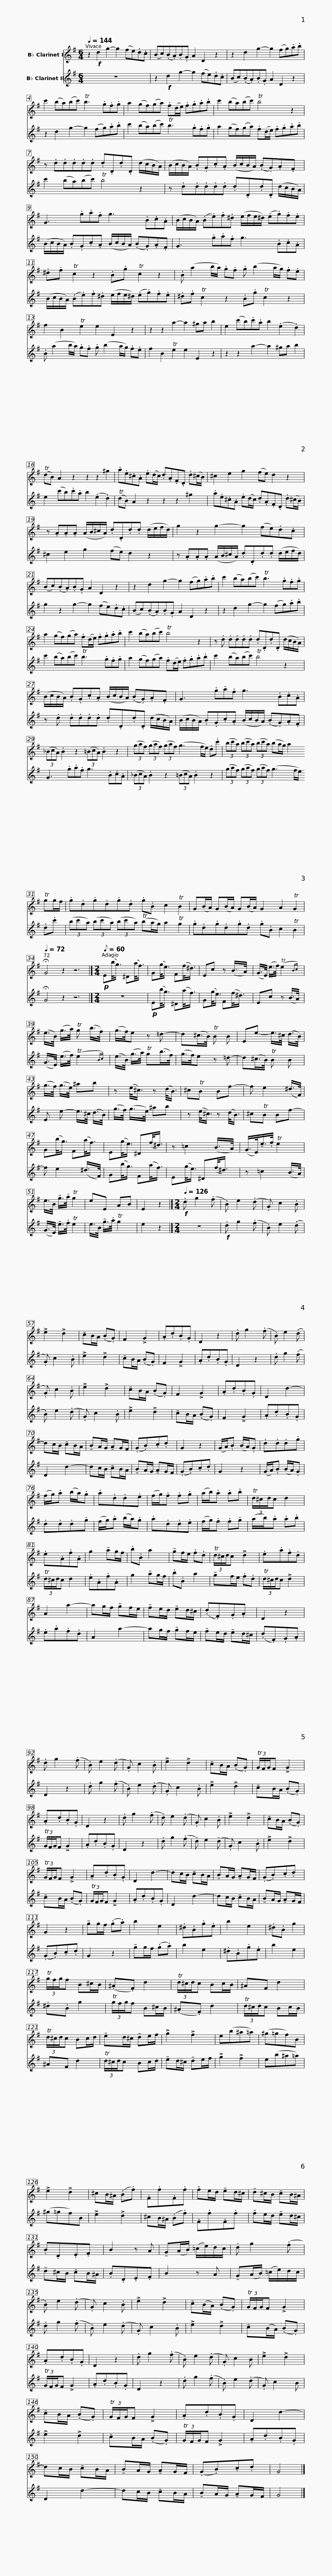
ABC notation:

X:1
%%score 1 2
L:1/8
Q:1/4=144
M:6/4
I:linebreak $
K:none
V:1 treble transpose=-2
V:2 treble transpose=-2
V:1
[K:G] z2!f! d2 g2- g2 (fe).d.c | (Bc)(.B.A).B.G A2 D2 z2 | z2 d2 g2- g2 (fg).a.b | c'2 (ba)(bc') Tb3 .g.f.g |$ a2 (gf)(ga) .f(d/e/) .f.g.a.b | %5
 c'2 (ba)(bc') Tb4 z2 | z .d.d.d.d.d .d.D.d.D (d/c/B/A/) |$ (B/c/B/A/) .B.G.c.A (B/c/B/A/) (.B.G).A.F | G3 .g.a.f g3 .B.c.A | (B/c/B/A/) (.B.e).f.^d (e/f/e/^d/) (.e.g).f.e |$ %10
 .^d.f Tc2 z2 .B.g Tc2 z2 | .B (a2 b/a/) .g.f .g (b2 a/g/) .f.e | f2 B2 Te2 e2 E2 z2 |$ z2 z2 a2- a2 ^ga b2 | e2 (c'b).c'.a b2 (.e2 .d2) | %15
 (TdB) A2 z2 z2 z2 ^g2 | .a.e.^c.A .e(d/c/) .d.A.F.D .d(^c/B/) |$ ^c2 e2 g2 (fe) d2 z2 | z .A.A.A (A/B/^c/A/) .d.D.d.d (d/e/f/d/) | g2 z2 g2- g2 (fe).d.c |$ %20
 (Bc)(.B.A).B.G A2 D2 z2 | z2 d2 g2- g2 (fg).a.b | c'2 (ba)(bc') Tb3 .g.f.g | a2 (gf)(ga) .f(d/e/) .f.g.a.b |$ c'2 (ba)(bc') Tb4 z2 | %25
 z .d .d.d.d.d .d.D.d.D (d/c/B/A/) | (B/c/B/A/) .B.G.c.A (B/c/B/A/) (.B.G).A.F |$ G3 .g.a.f g3 .B.c.A | (3(_BcA) .B2 z2 (3(=BcA) .B2 z2 |$ (3(gaf) (3(gaf) (3(gaf) (g3 f/e/) .d.c' | %30
 (3(bc'a) (3(bc'a) (3(bc'a) (ba/g/) a2 Tgg/f/ |$ .g.d.g.d.g.d .g.B c2 TB2 | G(B/A/) G(B/A/) G(B/A/) G2 A2 TG2 |[Q:1/4=72] !fermata!G4 z2 z6 |]$[K:G][M:2/4]!p![Q:1/8=60] E(b/<g/) ^D(a/<f/) | %35
 G(g/<e/) F(f/<^d/) | Ec z (B/>A/) | (G/>E/) (e/>f/) (Te2{Bc)} |$ (e/>B/) (g/>a/) Tg (b/>f/) | (g/>f/)e z =d- | %40
 d(^c/>B/) TB B | Ee- e/>^c/ (d/>B/) |$ (g/>f/) (g/>e/) ^ab | z (e/<^c/) z (d/<B/) | ^cTB Bf- | %45
 f e2 (^d/>F/) |$ G(b/<g/) F(a/<f/) | E(g/<e/) ^D(f/<^d/) | z =c2 (B/>A/) | (G/>E/)!tenuto!e/>.f/ Te2 | %50
 e/>B/ !tenuto!g/>.a/ Tg2 |$ eE AB | E2 z2 |]$[M:2/4]!f![Q:1/4=126] .d g2 (.f | .B) e2 (.d | %55
 .G) c2 .B | !>!e2 !>!d2 | !tenuto!cB/A/ (.B.G) | F2 !>!G2 | .A.d.B.G | %60
 D2 z2 | .d g2 (.f | .B) e2 (.d |$ .G) c2 .B | !>!e2 !>!d2 | %65
 !tenuto!cB/A/ (.B.G) | F2 !>!G2 | .A.d.B.G | D2 d2- | dc/B/ !tenuto!cB/A/ | %70
 !tenuto!BA/G/ !tenuto!AG/F/ |$ (.G.B).c.d | G2 z2 | (G/A/).B (B/A/).G | .d.d.d.g | %75
 (f/g/).a (b/a/).g | .a.d.d.e | (f/g/).f .f.g |$ (a/b/).a .a.b | (3Td/^c/d/c d2 | %80
 .e.A.f.A | g2 !tenuto!ag/f/ | .b.B a2 | !tenuto!gf/e/ .f.d |$ (3Td/^c/d/c !>!d2 | %85
 .e.a.f.d | A2 a2- | ag/f/ !tenuto!gf/e/ | !tenuto!fe/d/ !tenuto!ed/^c/ | (.d.F).G.A | %90
 D2 z2 |$ .d g2 (.f | .B) e2 (.d | .G) c2 .B | !>!e2 !>!d2 | %95
 !tenuto!cB/A/ (.B.G) | (3TG/F/G/F !>!G2 | .A.d.B.G | D2 z2 | .d g2 (.f |$ %100
 .d) e2 (.d | .G) c2 .B | !>!e2 !>!d2 | !tenuto!cB/A/ (.B.G) | (3TG/F/G/F !>!G2 | %105
 .A.d.B.G | D2 d2- | dc/B/ !tenuto!cB/A/ |$ !tenuto!BA/G/ !tenuto!AG/F/ | (.G.B).c.d | %110
 G2 z2 | !tenuto!gg/f/ (.g.a) | b2 e2 | .^d.B.g.e | b2 e2 | %115
 .^d.B g2 |$ (3Tg/f/g/f B^c/B/ | (.^A.F) d2 | (3Td/^c/d/c Bc/B/ | ^AF d2 | %120
 (3Td/^c/d/c Bc/d/ |$ !tenuto!ed/^c/ !tenuto!de/f/ | !>!g2 !>!f2 | e(b^a=a) | (^g=gf)B | %125
 !>!e2 !>!d2 | ^cB/^A/ (.B.f) |$ .F.f.F.f | !tenuto!fe/d/ !tenuto!ed/^c/ | !tenuto!d^c/B/ !tenuto!cB/^A/ | %130
 .B.D.E.F | B2 z A | !tenuto!G(A/B/) (=c/e/)d/c/ |$ .d g2 (.f | .B) e2 (.d | %135
 .G) c2 .B | !>!e2 !>!d2 | !tenuto!c(B/A/) (.B.G) | (3TG/F/G/F !>!G2 | .A.d.B.G | %140
 D2 z2 |$ .d g2 (.f | .B) e2 (.d | .G) c2 B | !>!e2 !>!d2 | %145
 !tenuto!cB/A/ (.B.G) | (3TG/F/G/F !>!G2 | .A.d.B.G | D2 d2- |$ dc/B/ !tenuto!cB/A/ | %150
 !tenuto!BA/G/ !tenuto!AG/F/ | (.G.B).c.d | G4 |] %153
V:2
[K:G] z12 | z2!f! d2 g2- g2 (fe).d.c | (Bc)(.B.A).B.G A2 D2 z2 | z2 d2 g2- g2 (fg).a.b |$ c'2 (ba)(bc') Tb3 .g.f.g | %5
 a2 (gf)(ga) .f(d/e/) .f.g.a.b | c'2 (ba)(bc') Tb4 z2 |$ z .d.d.d.d.d .d.D.d.D (d/c/B/A/) | (B/c/B/A/) .B.G.c.A (B/c/B/A/) (.B.G).A.F | G3 .g.a.f g3 .B.c.A |$ %10
 (B/c/B/A/) (.B.e).f.^d (e/f/e/^d/) (.e.g).f.e | .^d.f Tc2 z2 .B.g Tc2 z2 | .B (a2 b/a/) .g.f .g (b2 a/g/) .f.e |$ f2 B2 Te2 e2 E2 z2 | z2 z2 a2- a2 ^ga b2 | %15
 e2 (c'b).c'.a b2 (.e2 .d2) | (TdB) A2 z2 z2 z2 ^g2 |$ .a.e.^c.A .e(d/c/) .d.A.F.D .d(^c/B/) | ^c2 e2 g2 (fe) d2 z2 | z .A.A.A (A/B/^c/A/) .d.D.d.d (d/e/f/d/) |$ %20
 g2 z2 g2- g2 (fe).d.c | (Bc)(.B.A).B.G A2 D2 z2 | z2 d2 g2- g2 (fg).a.b | c'2 (ba)(bc') Tb3 .g.f.g |$ a2 (gf)(ga) .f(d/e/) .f.g.a.b | %25
 c'2 (ba)(bc') Tb4 z2 | z .d .d.d.d.d .d.D.d.D (d/c/B/A/) |$ (B/c/B/A/) .B.G.c.A (B/c/B/A/) (.B.G).A.F | G3 .g.a.f g3 .B.c.A |$ (3(_BcA) .B2 z2 (3(=BcA) .B2 z2 | %30
 (3(gaf) (3(gaf) (3(gaf) (g3 f/e/) .d.c' |$ (3(bc'a) (3(bc'a) (3(bc'a) (Tba/g/) a2 Tg2 | .g.d.g.d.g.d .g.B c2 TB2 | !fermata!G4 z2 z6 |]$[K:G][M:2/4] z4 | %35
!p! E(b/<g/) ^D(a/<f/) | G(g/<e/) F(f/<^d/) | Ec z (B/>A/) |$ (G/>E/) (e/>f/) (Te2{Bc)} | (e/>B/) (g/>a/) Tg(b/>f/) | %40
 (g/>f/)e z =d- | d(^c/>B/) TB B |$ E e- e/>^c/ (d/>B/) | (g/>f/) (g/>e/) ^ab | z (e/<^c/) z (d/<B/) | %45
 ^cTB Bf- |$ f e2 (^d/>F/) | G(b/<g/) F(a/<f/) | E(g/<e/) ^D(f/<^d/) | z =c2 (B/>A/) | %50
 (G/>E/) !tenuto!e/>.f/ Te2 |$ e/>B/ !tenuto!g/>.a/ Tg2 | e2 z2 |]$[M:2/4] z4 |!f! .d g2 (.f | %55
 .B) e2 (.d | .G) c2 .B | !>!e2 !>!d2 | !tenuto!cB/A/ (.B.G) | F2 !>!G2 | %60
 .A.d.B.G | D2 z2 | .d g2 (.f |$ .B) e2 (.d | .G) c2 .B | %65
 !>!e2 !>!d2 | !tenuto!cB/A/ (.B.G) | F2 !>!G2 | .A.d.B.G | D2 d2- | %70
 dc/B/ !tenuto!cB/A/ |$ !tenuto!BA/G/ !tenuto!AG/F/ | (.G.B).c.d | G2 z2 | (G/A/).B (B/A/).G | %75
 .d.d.d.g | (f/g/).a (b/a/).g | .a.d.d.e |$ (f/g/).f .f.g | (a/b/).a .a.b | %80
 (3Td/^c/d/c d2 | .e.A.f.A | g2 !tenuto!ag/f/ | .b.B a2 |$ !tenuto!gf/e/ .f.d | %85
 (3Td/^c/d/c !>!d2 | .e.a.f.d | A2 a2- | ag/f/ !tenuto!gf/e/ | !tenuto!fe/d/ !tenuto!ed/^c/ | %90
 (.d.F).G.A |$ D2 z2 | .d g2 (.f | .B) e2 (.d | .G) c2 .B | %95
 !>!e2 !>!d2 | !tenuto!cB/A/ (.B.G) | (3TG/F/G/F !>!G2 | .A.d.B.G | D2 z2 |$ %100
 .d g2 (.f | .d) e2 (.d | .G) c2 .B | !>!e2 !>!d2 | !tenuto!cB/A/ (.B.G) | %105
 (3TG/F/G/F !>!G2 | .A.d.B.G | D2 d2- |$ dc/B/ !tenuto!cB/A/ | !tenuto!BA/G/ !tenuto!AG/F/ | %110
 (.G.B).c.d | G2 z2 | !tenuto!gg/f/ (.g.a) | b2 e2 | .^d.B.g.e | %115
 b2 e2 |$ .^d.B g2 | (3Tg/f/g/f B^c/B/ | (.^A.F) d2 | (3Td/^c/d/c Bc/B/ | %120
 ^AF d2 |$ (3Td/^c/d/c Bc/d/ | !tenuto!ed/^c/ !tenuto!de/f/ | !>!g2 !>!f2 | e(b^a=a) | %125
 (^g=gf)B | !>!e2 !>!d2 |$ ^cB/^A/ (.B.f) | .F.f.F.f | !tenuto!fe/d/ !tenuto!ed/^c/ | %130
 !tenuto!d^c/B/ !tenuto!cB/^A/ | .B.D.E.F | B2 z A |$ !tenuto!G(A/B/) (=c/e/)d/c/ | .d g2 (.f | %135
 .B) e2 (.d | .G) c2 .B | !>!e2 !>!d2 | !tenuto!c(B/A/) (.B.G) | (3TG/F/G/F !>!G2 | %140
 .A.d.B.G |$ D2 z2 | .d g2 (.f | .B) e2 (.d | .G) c2 B | %145
 !>!e2 !>!d2 | !tenuto!cB/A/ (.B.G) | (3TG/F/G/F !>!G2 | .A.d.B.G |$ D2 d2- | %150
 dc/B/ !tenuto!cB/A/ | !tenuto!BA/G/ !tenuto!AG/F/ | G4 |] %153
